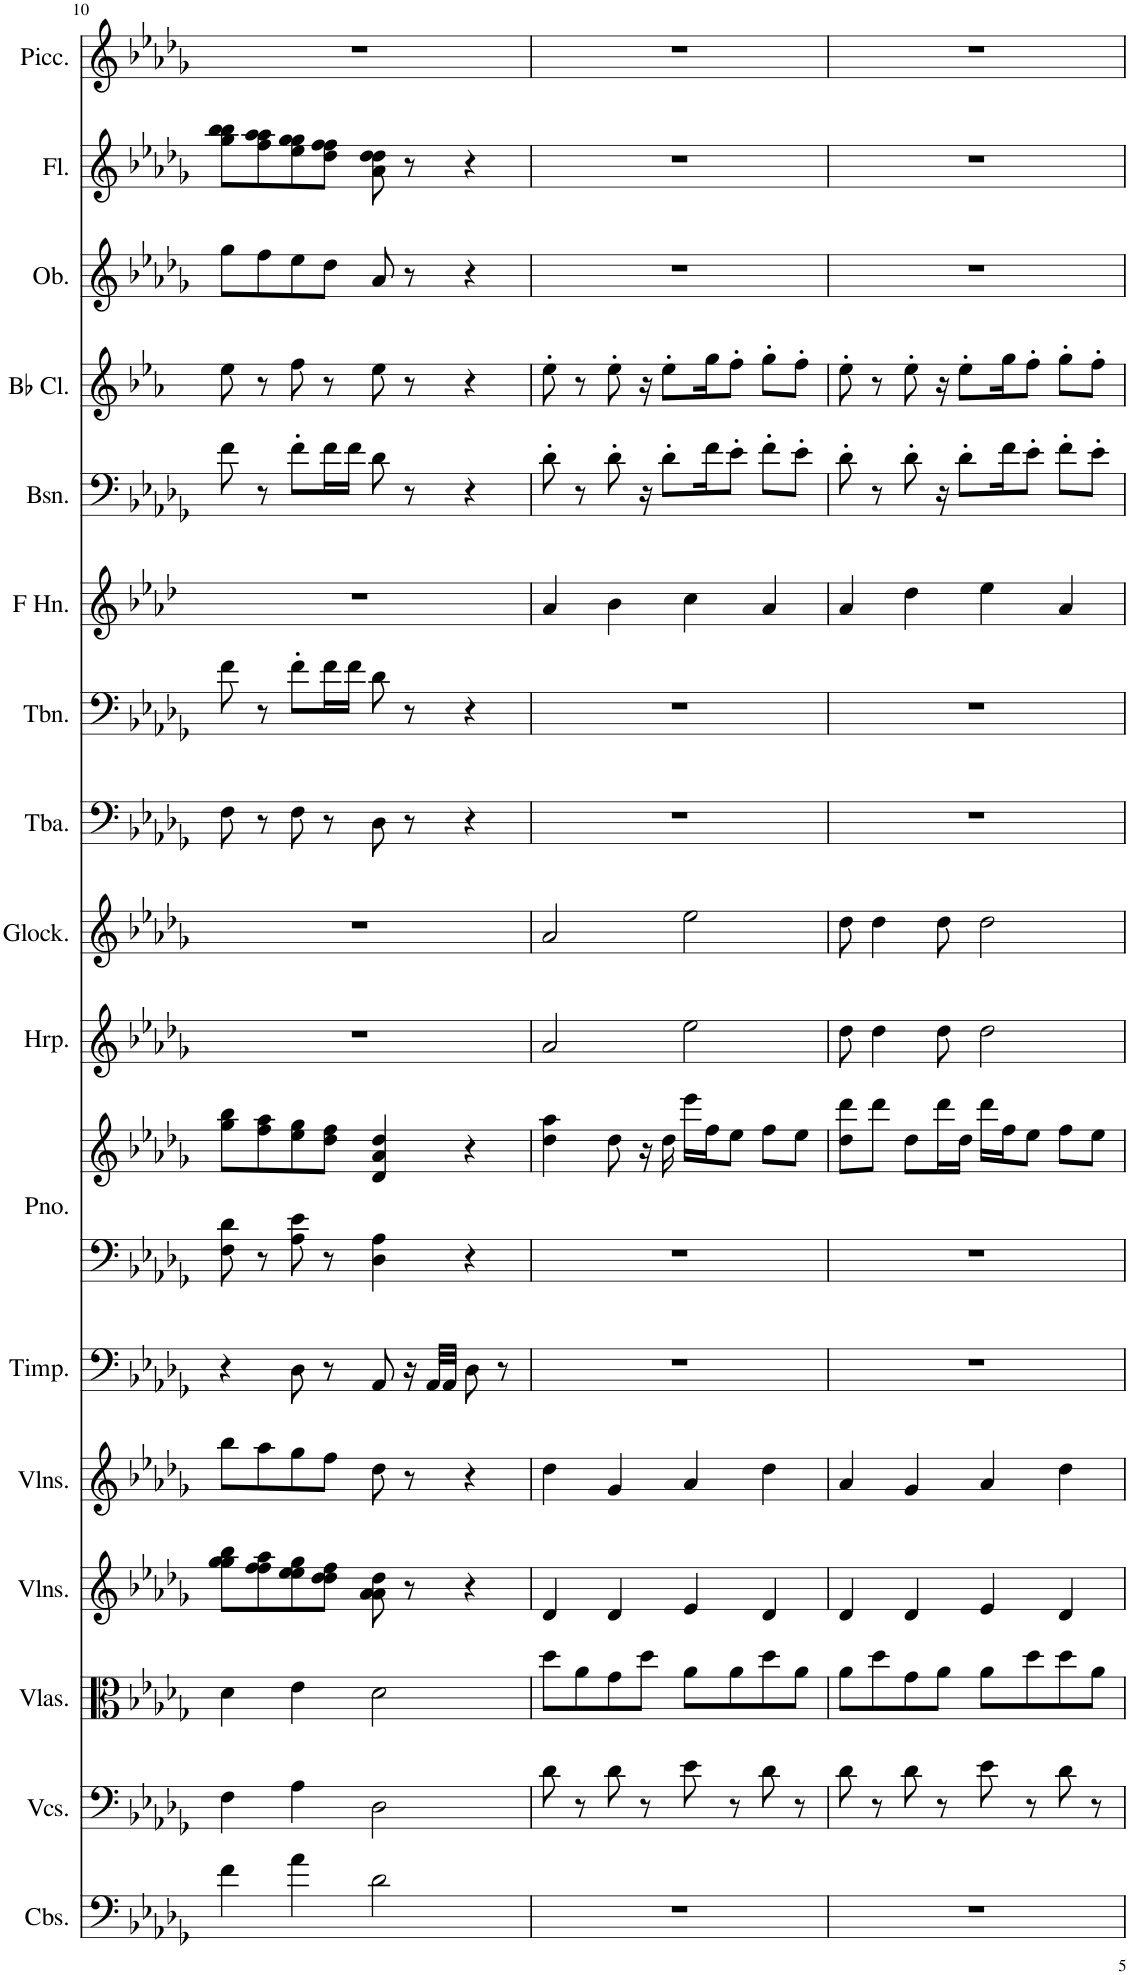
**kern	**kern	**kern	**kern	**kern	**kern	**kern	**kern	**kern	**kern	**kern	**kern	**kern	**kern	**kern	**kern	**kern	**kern
*part17	*part16	*part15	*part14	*part13	*part12	*part11	*part11	*part10	*part9	*part8	*part7	*part6	*part5	*part4	*part3	*part2	*part1
*staff18	*staff17	*staff16	*staff15	*staff14	*staff13	*staff12	*staff11	*staff10	*staff9	*staff8	*staff7	*staff6	*staff5	*staff4	*staff3	*staff2	*staff1
*I"Contrabasses	*I"Violoncellos	*I"Violas	*I"Violins	*I"Violins	*I"Timpani	*I"Piano	*	*I"Harp	*I"Glockenspiel	*I"Tuba	*I"Trombone	*I"Horn in F	*I"Bassoon	*I"Bb Clarinet	*I"Oboe	*I"Flute	*I"Piccolo
*I'Cbs.	*I'Vcs.	*I'Vlas.	*I'Vlns.	*I'Vlns.	*I'Timp.	*I'Pno.	*	*I'Hrp.	*I'Glock.	*I'Tba.	*I'Tbn.	*	*I'Bsn.	*I'Bb Cl.	*I'Ob.	*I'Fl.	*I'Picc.
!!LO:PB:g=z
*clefF4	*clefF4	*clefC3	*clefG2	*clefG2	*clefF4	*clefF4	*clefG2	*clefG2	*clefG2	*clefF4	*clefF4	*clefG2	*clefF4	*clefG2	*clefG2	*clefG2	*clefG2
*Trd7c12	*	*	*	*	*	*	*	*	*Trd-14c-24	*	*	*Trd4c7	*	*Trd1c2	*	*	*Trd-7c-12
*k[b-e-a-d-g-]	*k[b-e-a-d-g-]	*k[b-e-a-d-g-]	*k[b-e-a-d-g-]	*k[b-e-a-d-g-]	*k[b-e-a-d-g-]	*k[b-e-a-d-g-]	*k[b-e-a-d-g-]	*k[b-e-a-d-g-]	*k[b-e-a-d-g-]	*k[b-e-a-d-g-]	*k[b-e-a-d-g-]	*k[b-e-a-d-]	*k[b-e-a-d-g-]	*k[b-e-a-]	*k[b-e-a-d-g-]	*k[b-e-a-d-g-]	*k[b-e-a-d-g-]
*M4/4	*M4/4	*M4/4	*M4/4	*M4/4	*M4/4	*M4/4	*M4/4	*M4/4	*M4/4	*M4/4	*M4/4	*M4/4	*M4/4	*M4/4	*M4/4	*M4/4	*M4/4
=10	=10	=10	=10	=10	=10	=10	=10	=10	=10	=10	=10	=10	=10	=10	=10	=10	=10
4f\	4F\	4d-\	8gg-\ 8gg-\ 8bb-\L	8bb-\L	4r	8F\ 8d-\	8gg-\ 8bb-\L	1r	1r	8F\	8f\	1r	8f\	8ee-\	8gg-\L	8gg-\ 8bb-\ 8bb-\L	1r
.	.	.	8ff\ 8ff\ 8aa-\	8aa-\	.	8r	8ff\ 8aa-\	.	.	8r	8r	.	8r	8r	8ff\	8ff\ 8aa-\ 8aa-\	.
4a-\	4A-\	4e-\	8ee-\ 8ee-\ 8gg-\	8gg-\	8D-\	8A-\ 8e-\	8ee-\ 8gg-\	.	.	8F\	8f'\L	.	8f'\L	8ff\	8ee-\	8ee-\ 8gg-\ 8gg-\	.
.	.	.	8dd-\ 8dd-\ 8ff\J	8ff\J	8r	8r	8dd-\ 8ff\J	.	.	8r	16f\L	.	16f\L	8r	8dd-\J	8dd-\ 8ff\ 8ff\J	.
.	.	.	.	.	.	.	.	.	.	.	16f\JJ	.	16f\JJ	.	.	.	.
2d-\	2D-\	2d-\	8a-\ 8a-\ 8dd-\	8dd-\	8AA-/	4D-\ 4A-\	4d-/ 4a-/ 4dd-/	.	.	8D-\	8d-\	.	8d-\	8ee-\	8a-/	8a-\ 8dd-\ 8dd-\	.
.	.	.	8r	8r	16r	.	.	.	.	8r	8r	.	8r	8r	8r	8r	.
.	.	.	.	.	32AA-/LLL	.	.	.	.	.	.	.	.	.	.	.	.
.	.	.	.	.	32AA-/JJJ	.	.	.	.	.	.	.	.	.	.	.	.
.	.	.	4r	4r	8D-\	4r	4r	.	.	4r	4r	.	4r	4r	4r	4r	.
.	.	.	.	.	8r	.	.	.	.	.	.	.	.	.	.	.	.
=11	=11	=11	=11	=11	=11	=11	=11	=11	=11	=11	=11	=11	=11	=11	=11	=11	=11
1r	8d-\	8dd-\L	4d-/	4dd-\	1r	1r	4dd-\ 4aa-\	2a-/	2a-/	1r	1r	4a-/	8d-'\	8ee-'\	1r	1r	1r
.	8r	8a-\	.	.	.	.	.	.	.	.	.	.	8r	8r	.	.	.
.	8d-\	8g-\	4d-/	4g-/	.	.	8dd-\	.	.	.	.	4b-\	8d-'\	8ee-'\	.	.	.
.	8r	8dd-\J	.	.	.	.	16r	.	.	.	.	.	16r	16r	.	.	.
.	.	.	.	.	.	.	16dd-\	.	.	.	.	.	8d-'\L	8ee-'\L	.	.	.
.	8e-\	8a-\L	4e-/	4a-/	.	.	16eee-\LL	2ee-\	2ee-\	.	.	4cc\	.	.	.	.	.
.	.	.	.	.	.	.	16ff\J	.	.	.	.	.	16f\K	16gg\K	.	.	.
.	8r	8a-\	.	.	.	.	8ee-\J	.	.	.	.	.	8e-'\J	8ff'\J	.	.	.
.	8d-\	8dd-\	4d-/	4dd-\	.	.	8ff\L	.	.	.	.	4a-/	8f'\L	8gg'\L	.	.	.
.	8r	8a-\J	.	.	.	.	8ee-\J	.	.	.	.	.	8e-'\J	8ff'\J	.	.	.
=12	=12	=12	=12	=12	=12	=12	=12	=12	=12	=12	=12	=12	=12	=12	=12	=12	=12
1r	8d-\	8a-\L	4d-/	4a-/	1r	1r	8dd-\ 8ddd-\L	8dd-\	8dd-\	1r	1r	4a-/	8d-'\	8ee-'\	1r	1r	1r
.	8r	8dd-\	.	.	.	.	8ddd-\J	4dd-\	4dd-\	.	.	.	8r	8r	.	.	.
.	8d-\	8g-\	4d-/	4g-/	.	.	8dd-\L	.	.	.	.	4dd-\	8d-'\	8ee-'\	.	.	.
.	8r	8a-\J	.	.	.	.	16ddd-\L	8dd-\	8dd-\	.	.	.	16r	16r	.	.	.
.	.	.	.	.	.	.	16dd-\JJ	.	.	.	.	.	8d-'\L	8ee-'\L	.	.	.
.	8e-\	8a-\L	4e-/	4a-/	.	.	16ddd-\LL	2dd-\	2dd-\	.	.	4ee-\	.	.	.	.	.
.	.	.	.	.	.	.	16ff\J	.	.	.	.	.	16f\K	16gg\K	.	.	.
.	8r	8dd-\	.	.	.	.	8ee-\J	.	.	.	.	.	8e-'\J	8ff'\J	.	.	.
.	8d-\	8dd-\	4d-/	4dd-\	.	.	8ff\L	.	.	.	.	4a-/	8f'\L	8gg'\L	.	.	.
.	8r	8a-\J	.	.	.	.	8ee-\J	.	.	.	.	.	8e-'\J	8ff'\J	.	.	.
=	=	=	=	=	=	=	=	=	=	=	=	=	=	=	=	=	=
*-	*-	*-	*-	*-	*-	*-	*-	*-	*-	*-	*-	*-	*-	*-	*-	*-	*-
